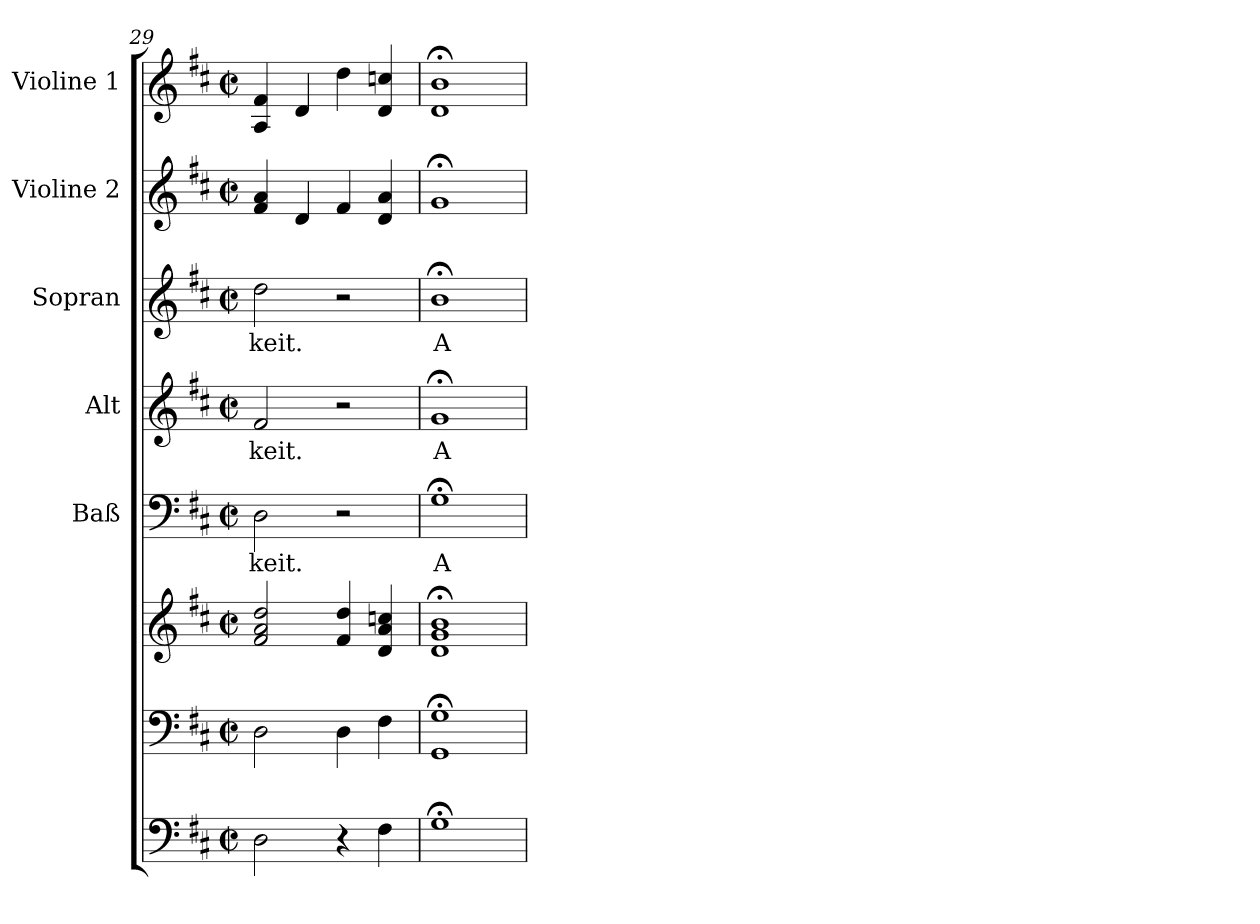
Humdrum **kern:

**kern	**kern	**kern	**kern	**text	**kern	**text	**kern	**text	**kern	**kern
*part7	*part6	*part6	*part5	*part5	*part4	*part4	*part3	*part3	*part2	*part1
*staff8	*staff7	*staff6	*staff5	*staff5	*staff4	*staff4	*staff3	*staff3	*staff2	*staff1
*	*	*	*I"Baß	*	*I"Alt	*	*I"Sopran	*	*I"Violine 2	*I"Violine 1
*	*	*	*	*	*	*	*	*	*I'Vln	*I'Vln
*clefF4	*clefF4	*clefG2	*clefF4	*	*clefG2	*	*clefG2	*	*clefG2	*clefG2
*ITrd7c12	*	*	*	*	*	*	*	*	*	*
*k[f#c#]	*k[f#c#]	*k[f#c#]	*k[f#c#]	*	*k[f#c#]	*	*k[f#c#]	*	*k[f#c#]	*k[f#c#]
*D:	*D:	*D:	*D:	*	*D:	*	*D:	*	*D:	*D:
*M2/2	*M2/2	*M2/2	*M2/2	*	*M2/2	*	*M2/2	*	*M2/2	*M2/2
*met(c|)	*met(c|)	*met(c|)	*met(c|)	*	*met(c|)	*	*met(c|)	*	*met(c|)	*met(c|)
=29	=29	=29	=29	=29	=29	=29	=29	=29	=29	=29
!	!	!	!	!LO:LY:b	!	!LO:LY:b	!	!LO:LY:b	!	!
2DD\	2D\	2f#/ 2a/ 2dd/	2D\	-keit.	2f#/	-keit.	2dd\	-keit.	4f#/ 4a/	4A/ 4f#/
.	.	.	.	.	.	.	.	.	4d/	4d/
4r	4D\	4f#/ 4dd/	2r	.	2r	.	2r	.	4f#/	4dd\
4FF#\	4F#\	4d/ 4a/ 4ccn/	.	.	.	.	.	.	4d/ 4a/	4d/ 4ccn/
=30	=30	=30	=30	=30	=30	=30	=30	=30	=30	=30
!	!	!	!	!LO:LY:b	!	!LO:LY:b	!	!LO:LY:b	!	!
1GG;<	1GG; 1G;	1d;< 1g;< 1b;<	1G;<	A-	1g;<	A-	1b;<	A-	1g;	1d;< 1b;<
=	=	=	=	=	=	=	=	=	=	=
*-	*-	*-	*-	*-	*-	*-	*-	*-	*-	*-
